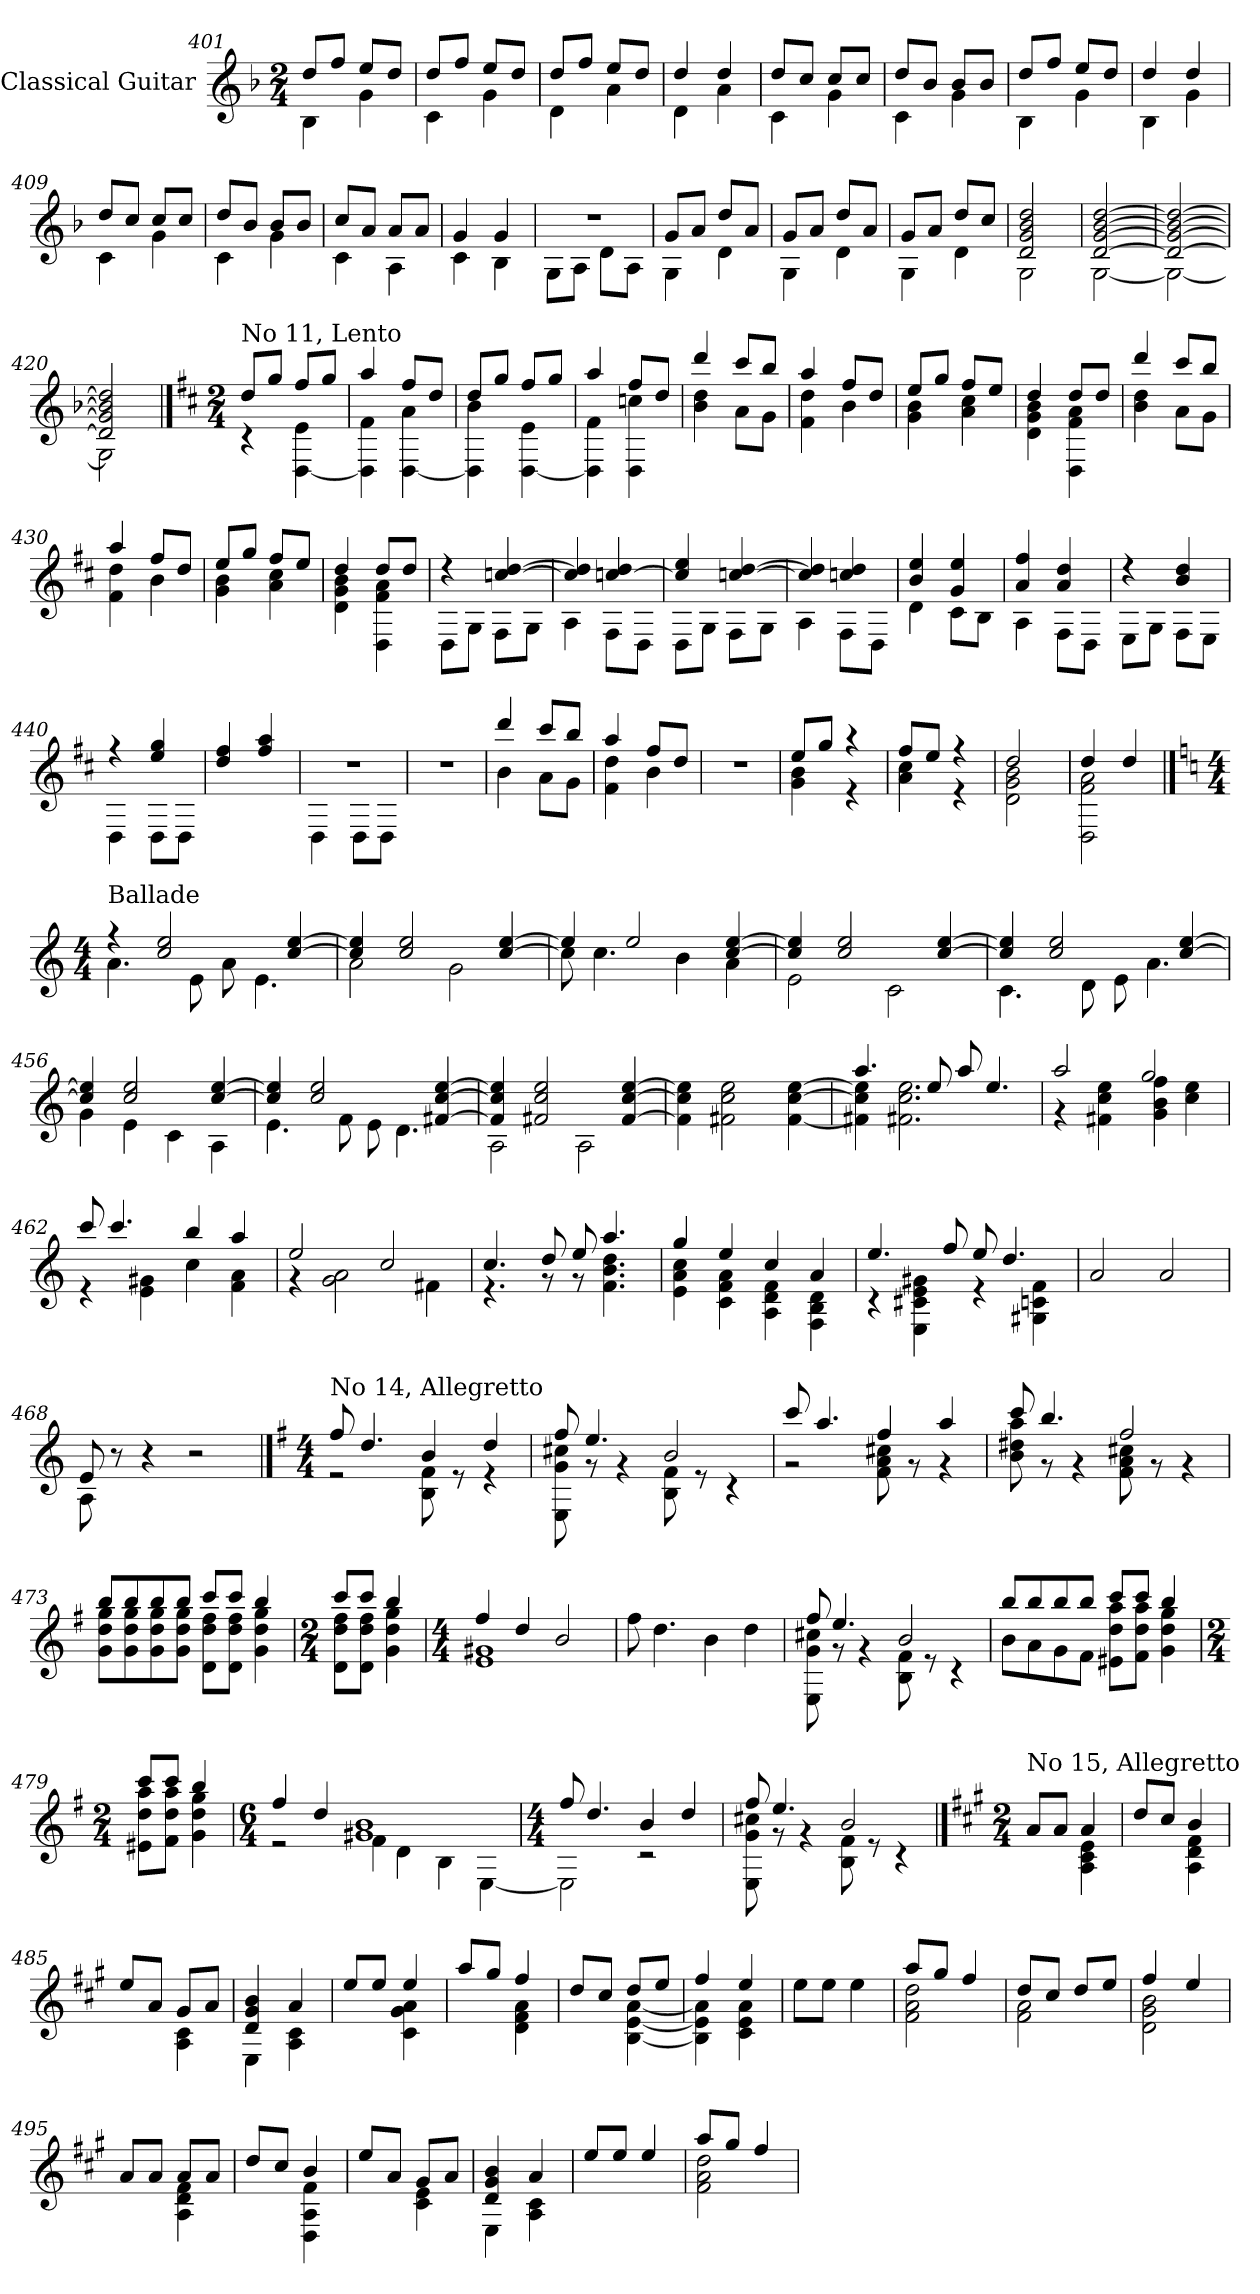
**kern
*part1
*staff1
*I"Classical Guitar
*I'Guit.
*clefG2
*k[b-]
*M2/4
=401
*^
8dd/L	4B-\
8ff/J	.
8ee/L	4g\
8dd/J	.
=402	=402
8dd/L	4c\
8ff/J	.
8ee/L	4g\
8dd/J	.
=403	=403
8dd/L	4d\
8ff/J	.
8ee/L	4a\
8dd/J	.
=404	=404
4dd/	4d\
4dd/	4a\
!!LO:LB:g=z	!!
=405	=405
8dd/L	4c\
8cc/J	.
8cc/L	4g\
8cc/J	.
=406	=406
8dd/L	4c\
8b-/J	.
8b-/L	4g\
8b-/J	.
=407	=407
8dd/L	4B-\
8ff/J	.
8ee/L	4g\
8dd/J	.
=408	=408
4dd/	4B-\
4dd/	4g\
=409	=409
8dd/L	4c\
8cc/J	.
8cc/L	4g\
8cc/J	.
=410	=410
8dd/L	4c\
8b-/J	.
8b-/L	4g\
8b-/J	.
=411	=411
8cc/L	4c\
8a/J	.
8a/L	4A\
8a/J	.
=412	=412
4g/	4c\
4g/	4B-\
!!LO:LB:g=z	!!
=413	=413
2r	8G\L
.	8A\J
.	8d\L
.	8A\J
=414	=414
8g/L	4G\
8a/J	.
8dd/L	4d\
8a/J	.
=415	=415
8g/L	4G\
8a/J	.
8dd/L	4d\
8a/J	.
=416	=416
8g/L	4G\
8a/J	.
8dd/L	4d\
8cc/J	.
=417	=417
2d/ 2g/ 2b-/ 2dd/	2G\
=418	=418
[2d/ [2g/ [2b-/ [2dd/	[2G\
=419	=419
2d/_ 2g/_ 2b-/_ 2dd/_	2G\_
=420	=420
2d/] 2g/] 2b-/] 2dd/]	2G\]
!!LO:PB:g=z	!!
==421	==421
*k[f#c#]	*
*M2/4	*
*MM80	*
!LO:TX:a:t=No 11, Lento	!
8dd/L	4r
8gg/J	.
8ff#/L	[4D\ 4e\
8gg/J	.
=422	=422
4aa/	4D\] 4f#\
8ff#/L	[4D\ 4a\
8dd/J	.
=423	=423
8dd/L	4D\] 4b\
8gg/J	.
8ff#/L	[4D\ 4e\
8gg/J	.
=424	=424
4aa/	4D\] 4f#\
8ff#/L	4D\ 4ccn\
8dd/J	.
=425	=425
4ddd/	4b\ 4dd\
8ccc#/L	8a\L
8bb/J	8g\J
=426	=426
4aa/	4f#\ 4dd\
8ff#/L	4b\
8dd/J	.
!!LO:LB:g=z	!!
=427	=427
8ee/L	4g\ 4b\
8gg/J	.
8ff#/L	4a\ 4cc#\
8ee/J	.
=428	=428
4dd/	4d\ 4g\ 4b\
8dd/L	4D\ 4f#\ 4a\
8dd/J	.
=429	=429
4ddd/	4b\ 4dd\
8ccc#/L	8a\L
8bb/J	8g\J
=430	=430
4aa/	4f#\ 4dd\
8ff#/L	4b\
8dd/J	.
=431	=431
8ee/L	4g\ 4b\
8gg/J	.
8ff#/L	4a\ 4cc#\
8ee/J	.
=432	=432
4dd/	4d\ 4g\ 4b\
8dd/L	4D\ 4f#\ 4a\
8dd/J	.
=433	=433
4r	8D\L
.	8G\J
[4ccn/ [4dd/	8F#\L
.	8G\J
=434	=434
4cc/] 4dd/]	4A\
[4ccn/ 4dd/	8F#\L
.	8D\J
!!LO:LB:g=z	!!
=435	=435
4cc/] 4ee/	8D\L
.	8G\J
[4ccn/ [4dd/	8F#\L
.	8G\J
=436	=436
4cc/] 4dd/]	4A\
4ccn/ 4dd/	8F#\L
.	8D\J
=437	=437
4b/ 4ee/	4d\
4g/ 4ee/	8c#\L
.	8B\J
=438	=438
4a/ 4ff#/	4A\
4a/ 4dd/	8F#\L
.	8D\J
=439	=439
4r	8E\L
.	8G\J
4b/ 4dd/	8F#\L
.	8E\J
=440	=440
4r	4D\
4ee/ 4gg/	8D\L
.	8D\J
*v	*v
=441
4dd/ 4ff#/
4ff#/ 4aa/
!!LO:LB:g=z
=442
*^
2r	4D\
.	8D\L
.	8D\J
*v	*v
=443
2r
=444
*^
4ddd/	4b\
8ccc#/L	8a\L
8bb/J	8g\J
=445	=445
4aa/	4f#\ 4dd\
8ff#/L	4b\
8dd/J	.
*v	*v
=446
2r
=447
*^
8ee/L	4g\ 4b\
8gg/J	.
4r	4r
=448	=448
8ff#/L	4a\ 4cc#\
8ee/J	.
4r	4r
=449	=449
2dd/	2d\ 2g\ 2b\
=450	=450
4dd/	2D\ 2f#\ 2a\
4dd/	.
!!LO:LB:g=z	!!
==451	==451
*k[]	*
*M4/4	*
*MM90	*
!LO:TX:a:t=Ballade	!
4r	4.a\
2cc/ 2ee/	.
.	8e\
.	8a\
.	4.e\
[4cc/ [4ee/	.
=452	=452
4cc/] 4ee/]	2a\
2cc/ 2ee/	.
.	2g\
[4cc/ [4ee/	.
=453	=453
4ee/]	8cc\]
.	4.cc\
2ee/	.
.	4b\
[4cc/ [4ee/	4a\
=454	=454
4cc/] 4ee/]	2e\
2cc/ 2ee/	.
.	2c\
[4cc/ [4ee/	.
=455	=455
4cc/] 4ee/]	4.c\
2cc/ 2ee/	.
.	8d\
.	8e\
.	4.a\
[4cc/ [4ee/	.
=456	=456
4cc/] 4ee/]	4g\
2cc/ 2ee/	4e\
.	4c\
[4cc/ [4ee/	4A\
!!LO:LB:g=z	!!
=457	=457
4cc/] 4ee/]	4.e\
2cc/ 2ee/	.
.	8f\
.	8e\
.	4.d\
[4f#X/ [4cc/ [4ee/	.
=458	=458
4f#/] 4cc/] 4ee/]	2A\
2f#X/ 2cc/ 2ee/	.
.	2A\
[4f#/ [4cc/ [4ee/	.
=459	=459
4rffyy	4f#\] 4cc\] 4ee\]
2rddyy	2f#X\ 2cc\ 2ee\
4rffyy	[4f#\ [4cc\ [4ee\
=460	=460
4.aa/	4f#X\] 4cc\] 4ee\]
.	2.f#X\ 2.cc\ 2.ee\
8ee/	.
8aa/	.
4.ee/	.
=461	=461
2aa/	4r
.	4f#X\ 4cc\ 4ee\
2gg/	4g\ 4b\ 4ff\
.	4cc\ 4ee\
=462	=462
8ccc/	4r
4.ccc/	.
.	4e\ 4g#X\
4bb/	4cc\
4aa/	4f\ 4a\
!!LO:LB:g=z	!!
=463	=463
2ee/	4r
.	2g\ 2a\
2cc/	.
.	4f#X\
=464	=464
4.cc/	4.r
8dd/	8r
8ee/	8r
4.aa/	4.f\ 4.b\ 4.dd\
=465	=465
4gg/	4e\ 4a\ 4cc\
4ee/	4c\ 4f\ 4a\
4cc/	4A\ 4d\ 4f\
4a/	4F\ 4B\ 4d\
=466	=466
4.ee/	4r
.	4E\ 4c#X\ 4e\ 4g#X\
8ff/	.
8ee/	4r
4.dd/	.
.	4G#X\ 4cn\ 4f\
*v	*v
=467
2a/
2a/
=468
*^
8e/	8A\
8r	2..ryy
4r	.
2r	.
!!LO:LB:g=z	!!
==469	==469
*k[f#]	*
*M4/4	*
*MM160	*
!LO:TX:a:t=No 14, Allegretto	!
8ff#/	2r
4.dd/	.
4b/	8B\ 8f#\
.	8r
4dd/	4r
=470	=470
8ff#/	8E\ 8g\ 8cc#X\
4.ee/	8r
.	4r
2b/	8B\ 8f#\
.	8r
.	4r
=471	=471
8ccc/	2r
4.aa/	.
4ff#/	8f#\ 8a\ 8cc#X\
.	8r
4aa/	4r
=472	=472
8ccc/	8b\ 8dd#X\ 8aa\
4.bb/	8r
.	4r
2ff#/	8f#\ 8a\ 8cc#X\
.	8r
.	4r
=473	=473
8bb/L	8g\ 8dd\ 8gg\L
8bb/	8g\ 8dd\ 8gg\
8bb/	8g\ 8dd\ 8gg\
8bb/J	8g\ 8dd\ 8gg\J
8ccc/L	8d\ 8dd\ 8ff#\L
8ccc/J	8d\ 8dd\ 8ff#\J
4bb/	4g\ 4dd\ 4gg\
!!LO:LB:g=z	!!
=474	=474
*M2/4	*
8ccc/L	8d\ 8dd\ 8ff#\L
8ccc/J	8d\ 8dd\ 8ff#\J
4bb/	4g\ 4dd\ 4gg\
=475	=475
*M4/4	*
4ff#/	1e 1g#X
4dd/	.
2b/	.
*v	*v
=476
8ff#\
4.dd\
4b\
4dd\
=477
*^
8ff#/	8E\ 8g\ 8cc#X\
4.ee/	8r
.	4r
2b/	8B\ 8f#\
.	8r
.	4r
=478	=478
8bb/L	8b\L
8bb/	8a\
8bb/	8g\
8bb/J	8f#\J
8ccc/L	8e#X\ 8dd\ 8aa\L
8ccc/J	8f#\ 8dd\ 8aa\J
4bb/	4g\ 4dd\ 4gg\
=479	=479
*M2/4	*
8ccc/L	8e#X\ 8dd\ 8aa\L
8ccc/J	8f#\ 8dd\ 8aa\J
4bb/	4g\ 4dd\ 4gg\
!!LO:LB:g=z	!!
=480	=480
*M6/4	*
4ff#/	2r
4dd/	.
1g#X 1b	4f#\
.	4d\
.	4B\
.	[4E\
=481	=481
*M4/4	*
8ff#/	2E\]
4.dd/	.
4b/	2r
4dd/	.
=482	=482
8ff#/	8E\ 8g\ 8cc#X\
4.ee/	8r
.	4r
2b/	8B\ 8f#\
.	8r
.	4r
!!LO:PB:g=z	!!
==483	==483
*k[f#c#g#]	*
*M2/4	*
*MM110	*
!LO:TX:a:t=No 15, Allegretto	!
8a/L	4ryy
8a/J	.
4a/	4A\ 4c#\ 4e\
=484	=484
8dd/L	4ryy
8cc#/J	.
4b/	4A\ 4d\ 4f#\
=485	=485
8ee/L	4ryy
8a/J	.
8g#/L	4A\ 4c#\
8a/J	.
=486	=486
4d/ 4g#/ 4b/	4E\
4a/	4A\ 4c#\
=487	=487
8ee/L	4ryy
8ee/J	.
4ee/	4c#\ 4g#\ 4a\
=488	=488
8aa/L	4ryy
8gg#/J	.
4ff#/	4d\ 4f#\ 4a\
=489	=489
8dd/L	4ryy
8cc#/J	.
8dd/L	[4B\ [4e\ [4a\
8ee/J	.
=490	=490
4ff#/	4B\] 4e\] 4a\]
4ee/	4c#\ 4e\ 4a\
*v	*v
!!LO:LB:g=z
=491
8ee\L
8ee\J
4ee\
=492
*^
8aa/L	2f#\ 2a\ 2dd\
8gg#/J	.
4ff#/	.
=493	=493
8dd/L	2f#\ 2a\
8cc#/J	.
8dd/L	.
8ee/J	.
=494	=494
4ff#/	2d\ 2g#\ 2b\
4ee/	.
=495	=495
8a/L	4ryy
8a/J	.
8a/L	4A\ 4d\ 4f#\
8a/J	.
=496	=496
8dd/L	4ryy
8cc#/J	.
4b/	4D\ 4A\ 4f#\
=497	=497
8ee/L	4ryy
8a/J	.
8g#/L	4c#\ 4e\
8a/J	.
=498	=498
4d/ 4g#/ 4b/	4E\
4a/	4A\ 4c#\
*v	*v
!!LO:LB:g=z
=499
8ee/L
8ee/J
4ee/
=500
*^
8aa/L	2f#\ 2a\ 2dd\
8gg#/J	.
4ff#/	.
*v	*v
=
*-
